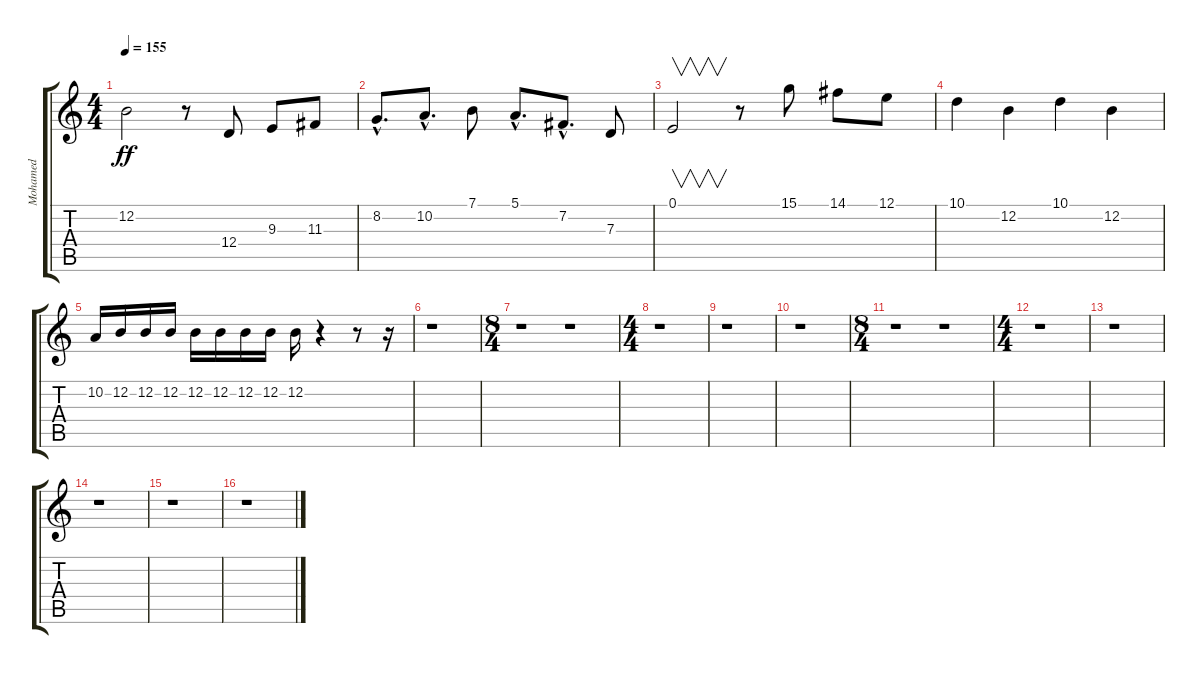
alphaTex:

\track ("Mohamed" "Mohamed") {instrument violin}
\staff {score tabs}
\tuning (E4 B3 G3 D3 A2 E2) {hide}
\ts (4 4)
\tempo 155
\clef g2
\ks c
12.2.2{dy ff} r.8 12.4.8 9.3.8 11.3.8 |
8.2{hac}.8{d} 10.2{hac}.8{d} 7.1.8 5.1{hac}.8{d} 7.2{hac}.8{d} 7.3.8 |
0.1.2{v} r.8 15.1.8 14.1.8 12.1.8 |
10.1.4 12.2.4 10.1.4 12.2.4 |
10.2.16 12.2.16 12.2.16 12.2.16 12.2.16 12.2.16 12.2.16 12.2.16 12.2.16 r.4 r.8 r.16 |
r.1 |
\ts (8 4)
r.1 r.1 |
\ts (4 4)
r.1 |
r.1 |
r.1 |
\ts (8 4)
r.1 r.1 |
\ts (4 4)
r.1 |
r.1 |
r.1 |
r.1 |
r.1
